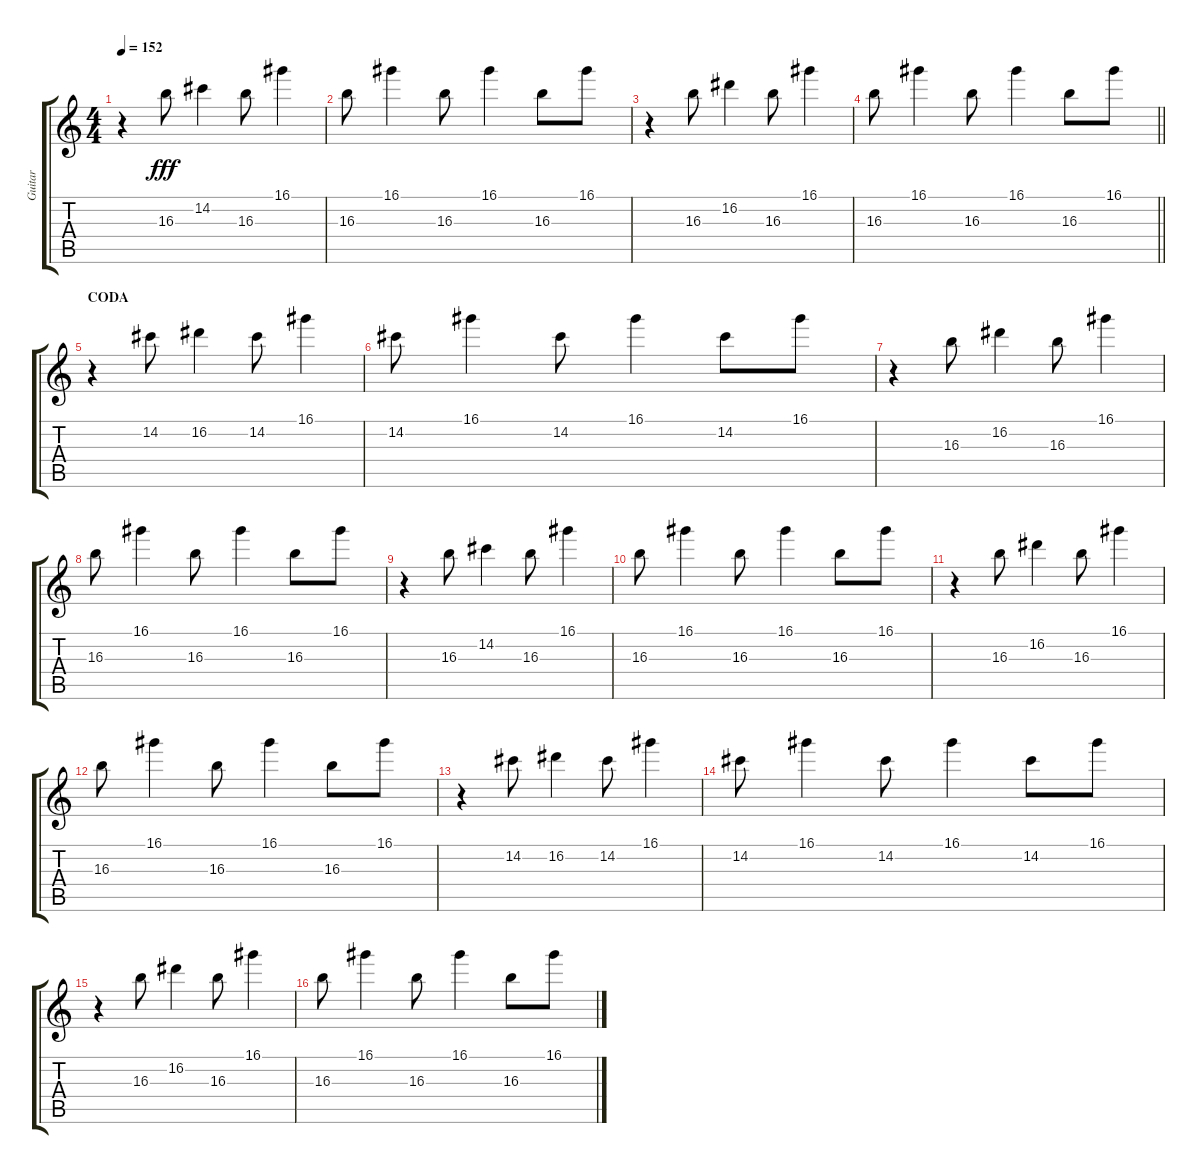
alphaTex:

\track ("Guitar" "Guitar") {instrument electricguitarclean}
\staff {score tabs}
\tuning (E4 B3 G3 D3 A2 E2) {hide}
\ts (4 4)
\tempo 152
\clef g2
\ks c
r.4{dy fff} 16.3.8 14.2.4 16.3.8 16.1.4 |
16.3.8 16.1.4 16.3.8 16.1.4 16.3.8 16.1.8 |
r.4 16.3.8 16.2.4 16.3.8 16.1.4 |
\barLineRight lightlight
16.3.8 16.1.4 16.3.8 16.1.4 16.3.8 16.1.8 |
\section ("" "CODA")
r.4 14.2.8 16.2.4 14.2.8 16.1.4 |
14.2.8 16.1.4 14.2.8 16.1.4 14.2.8 16.1.8 |
r.4 16.3.8 16.2.4 16.3.8 16.1.4 |
16.3.8 16.1.4 16.3.8 16.1.4 16.3.8 16.1.8 |
r.4 16.3.8 14.2.4 16.3.8 16.1.4 |
16.3.8 16.1.4 16.3.8 16.1.4 16.3.8 16.1.8 |
r.4 16.3.8 16.2.4 16.3.8 16.1.4 |
16.3.8 16.1.4 16.3.8 16.1.4 16.3.8 16.1.8 |
r.4 14.2.8 16.2.4 14.2.8 16.1.4 |
14.2.8 16.1.4 14.2.8 16.1.4 14.2.8 16.1.8 |
r.4 16.3.8 16.2.4 16.3.8 16.1.4 |
16.3.8 16.1.4 16.3.8 16.1.4 16.3.8 16.1.8
